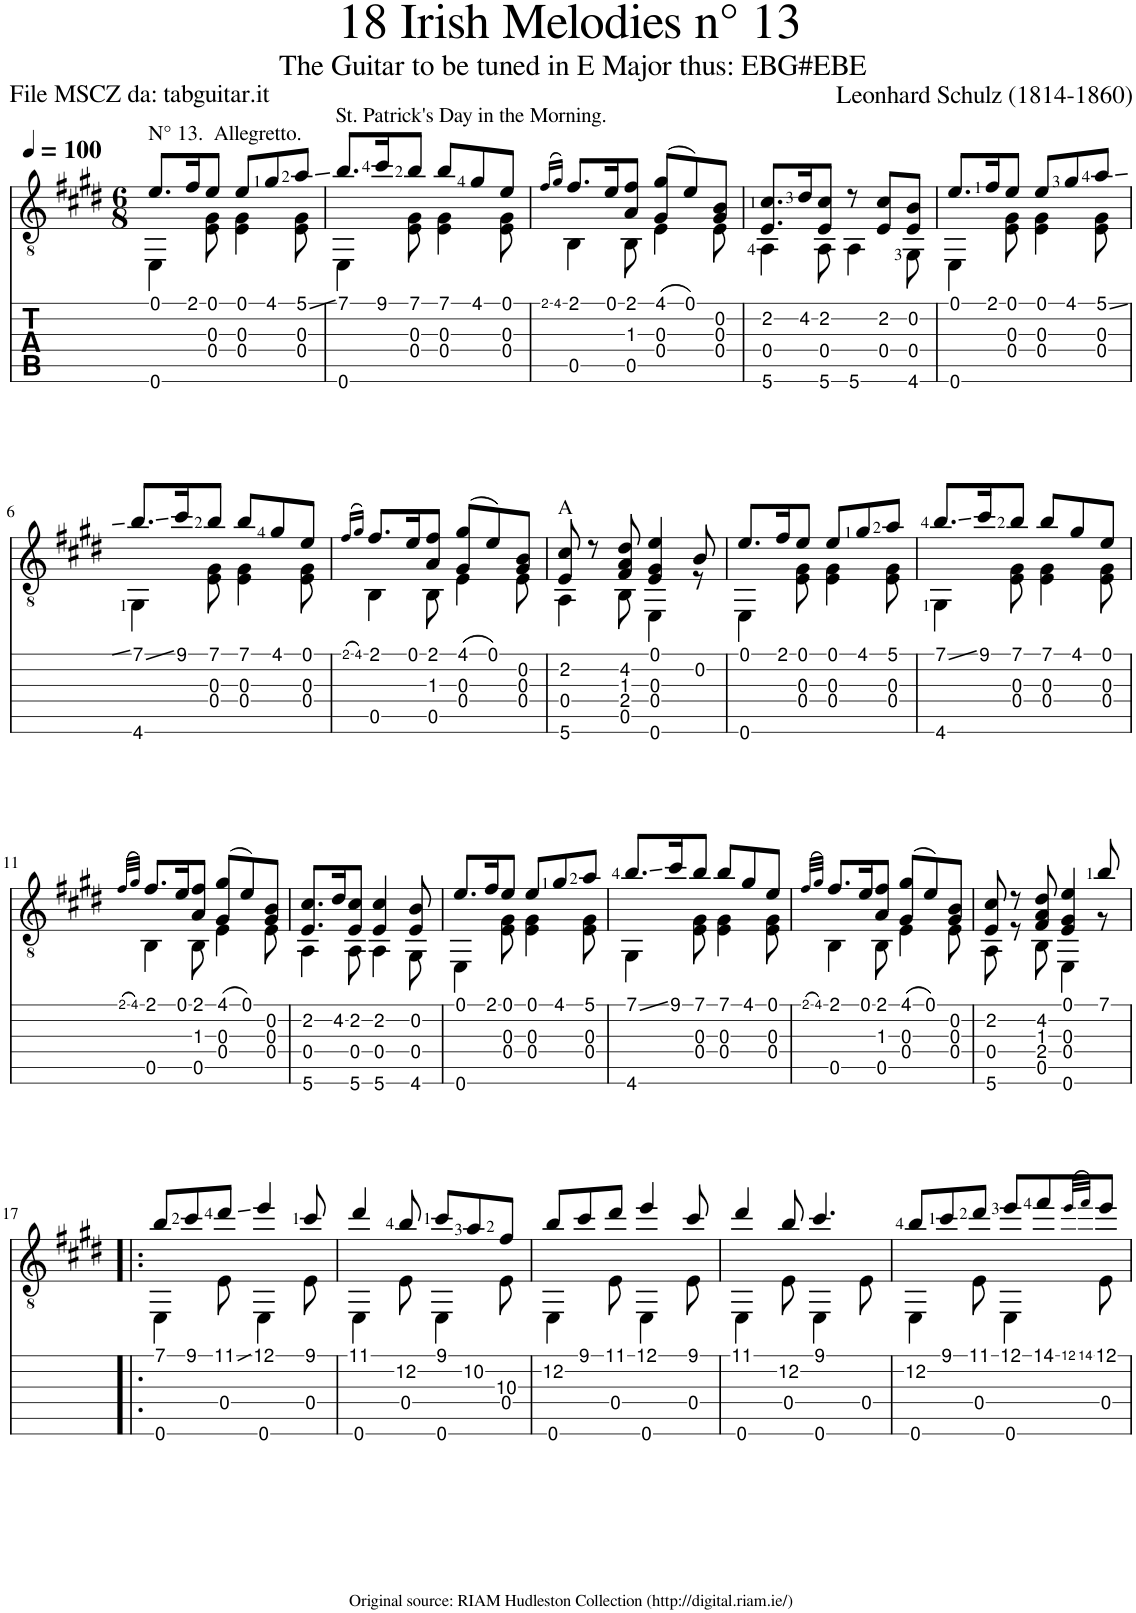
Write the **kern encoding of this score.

**kern	**kern
*part1	*part1
*staff2	*staff1
*I"Guitar	*
*I'Guit.	*
*stria6	*
*	*clefGv2
*k[f#c#g#d#]	*k[f#c#g#d#]
*M6/8	*M6/8
*MM100	*MM100
=1	=1
*^	*^
!	!	!LO:TX:a:t=N° 13.  Allegretto.	!
8.eL	4EE	8.e/L	4EE\
16f#K	.	16f#/K	.
8eJ	8E 8G#	8e/J	8E\ 8G#\
8eL	4E 4G#	8e/L	4E\ 4G#\
8g#	.	8g#/	.
8aJ	8E 8G#	8a/J	8E\ 8G#\
=2	=2	=2	=2
!	!	!LO:TX:a:t=St. Patrick's Day in the Morning.	!
8.bL	4EE	8.b/L	4EE\
16cc#K	.	16cc#/K	.
8bJ	8E 8G#	8b/J	8E\ 8G#\
8bL	4E 4G#	8b/L	4E\ 4G#\
8g#	.	8g#/	.
8eJ	8E 8G#	8e/J	8E\ 8G#\
=3	=3	=3	=3
qf#	.	(16qf#/LL	.
qg#	.	16qg#/JJ)	.
8.f#L	4BB	8.f#/L	4BB\
16eK	.	16e/K	.
8A\ 8f#\J	8BB	8A/ 8f#/J	8BB\
8G#\ 8g#\L	4E	(8G#/ 8g#/L	4E\
8e	.	8e/)	.
8G#\ 8B\J	8E	8G#/ 8B/J	8E\
=4	=4	=4	=4
8.E\ 8.c#\L	4AA	8.E/ 8.c#/L	4AA\
16d#K	.	16d#/K	.
8E\ 8c#\J	8AA	8E/ 8c#/J	8AA\
8r	4AA	8r	4AA\
8E\ 8c#\L	.	8E/ 8c#/L	.
8E\ 8B\J	8GG#	8E/ 8B/J	8GG#\
=5	=5	=5	=5
8.eL	4EE	8.e/L	4EE\
16f#K	.	16f#/K	.
8eJ	8E 8G#	8e/J	8E\ 8G#\
8eL	4E 4G#	8e/L	4E\ 4G#\
8g#	.	8g#/	.
8aJ	8E 8G#	8a/J	8E\ 8G#\
!!LO:LB:g=z	!!
=6	=6	=6	=6
8.bL	4GG#	8.b/L	4GG#\
16cc#K	.	16cc#/K	.
8bJ	8E 8G#	8b/J	8E\ 8G#\
8bL	4E 4G#	8b/L	4E\ 4G#\
8g#	.	8g#/	.
8eJ	8E 8G#	8e/J	8E\ 8G#\
=7	=7	=7	=7
qf#	.	(16qf#/LL	.
qg#	.	16qg#/JJ)	.
8.f#L	4BB	8.f#/L	4BB\
16eK	.	16e/K	.
8A\ 8f#\J	8BB	8A/ 8f#/J	8BB\
8G#\ 8g#\L	4E	(8G#/ 8g#/L	4E\
8e	.	8e/)	.
8G#\ 8B\J	8E	8G#/ 8B/J	8E\
=8	=8	=8	=8
!	!	!LO:TX:a:t=A	!
8E 8c#	4AA	8E/ 8c#/	4AA\
8r	.	8r	.
8F# 8A 8d#	8BB	8F#/ 8A/ 8d#/	8BB\
4E 4G# 4e	4EE	4E/ 4G#/ 4e/	4EE\
8B	8r	8B/	8r
=9	=9	=9	=9
8.eL	4EE	8.e/L	4EE\
16f#K	.	16f#/K	.
8eJ	8E 8G#	8e/J	8E\ 8G#\
8eL	4E 4G#	8e/L	4E\ 4G#\
8g#	.	8g#/	.
8aJ	8E 8G#	8a/J	8E\ 8G#\
=10	=10	=10	=10
8.bL	4GG#	8.b/L	4GG#\
16cc#K	.	16cc#/K	.
8bJ	8E 8G#	8b/J	8E\ 8G#\
8bL	4E 4G#	8b/L	4E\ 4G#\
8g#	.	8g#/	.
8eJ	8E 8G#	8e/J	8E\ 8G#\
!!LO:LB:g=z	!!
=11	=11	=11	=11
qf#	.	(32qf#/LLL	.
qg#	.	32qg#/JJJ)	.
8.f#L	4BB	8.f#/L	4BB\
16eK	.	16e/K	.
8A\ 8f#\J	8BB	8A/ 8f#/J	8BB\
8G#\ 8g#\L	4E	(8G#/ 8g#/L	4E\
8e	.	8e/)	.
8G#\ 8B\J	8E	8G#/ 8B/J	8E\
=12	=12	=12	=12
8.E\ 8.c#\L	4AA	8.E/ 8.c#/L	4AA\
16d#K	.	16d#/K	.
8E\ 8c#\J	8AA	8E/ 8c#/J	8AA\
4E 4c#	4AA	4E/ 4c#/	4AA\
8E 8B	8GG#	8E/ 8B/	8GG#\
=13	=13	=13	=13
8.eL	4EE	8.e/L	4EE\
16f#K	.	16f#/K	.
8eJ	8E 8G#	8e/J	8E\ 8G#\
8eL	4E 4G#	8e/L	4E\ 4G#\
8g#	.	8g#/	.
8aJ	8E 8G#	8a/J	8E\ 8G#\
=14	=14	=14	=14
8.bL	4GG#	8.b/L	4GG#\
16cc#K	.	16cc#/K	.
8bJ	8E 8G#	8b/J	8E\ 8G#\
8bL	4E 4G#	8b/L	4E\ 4G#\
8g#	.	8g#/	.
8eJ	8E 8G#	8e/J	8E\ 8G#\
=15	=15	=15	=15
qf#	.	(32qf#/LLL	.
qg#	.	32qg#/JJJ)	.
8.f#L	4BB	8.f#/L	4BB\
16eK	.	16e/K	.
8A\ 8f#\J	8BB	8A/ 8f#/J	8BB\
8G#\ 8g#\L	4E	(8G#/ 8g#/L	4E\
8e	.	8e/)	.
8G#\ 8B\J	8E	8G#/ 8B/J	8E\
=16	=16	=16	=16
8E 8c#	8AA	8E/ 8c#/	8AA\
8r	8r	8r	8r
8F# 8A 8d#	8BB	8F#/ 8A/ 8d#/	8BB\
4E 4G# 4e	4EE	4E/ 4G#/ 4e/	4EE\
8b	8r	8b/	8r
!!LO:LB:g=z	!!
=17!|:	=17!|:	=17!|:	=17!|:
8bL	4EE	8b/L	4EE\
8cc#	.	8cc#/	.
8dd#J	8E	8dd#/J	8E\
4ee	4EE	4ee/	4EE\
8cc#	8E	8cc#/	8E\
=18	=18	=18	=18
4dd#	4EE	4dd#/	4EE\
8b	8E	8b/	8E\
8cc#L	4EE	8cc#/L	4EE\
8a	.	8a/	.
8f#J	8E	8f#/J	8E\
=19	=19	=19	=19
8bL	4EE	8b/L	4EE\
8cc#	.	8cc#/	.
8dd#J	8E	8dd#/J	8E\
4ee	4EE	4ee/	4EE\
8cc#	8E	8cc#/	8E\
=20	=20	=20	=20
4dd#	4EE	4dd#/	4EE\
8b	8E	8b/	8E\
4.cc#	4EE	4.cc#/	4EE\
.	8E	.	8E\
=21	=21	=21	=21
8bL	4EE	8b/L	4EE\
8cc#	.	8cc#/	.
8dd#J	8E	8dd#/J	8E\
8eeL	4EE	8ee/L	4EE\
8ff#	.	8ff#/	.
qee	.	(32qee/LLL	.
qff#	.	32qff#/JJJ)	.
8eeJ	8E	8ee/J	8E\
*v	*v	*	*
*	*v	*v
=	=
*-	*-
